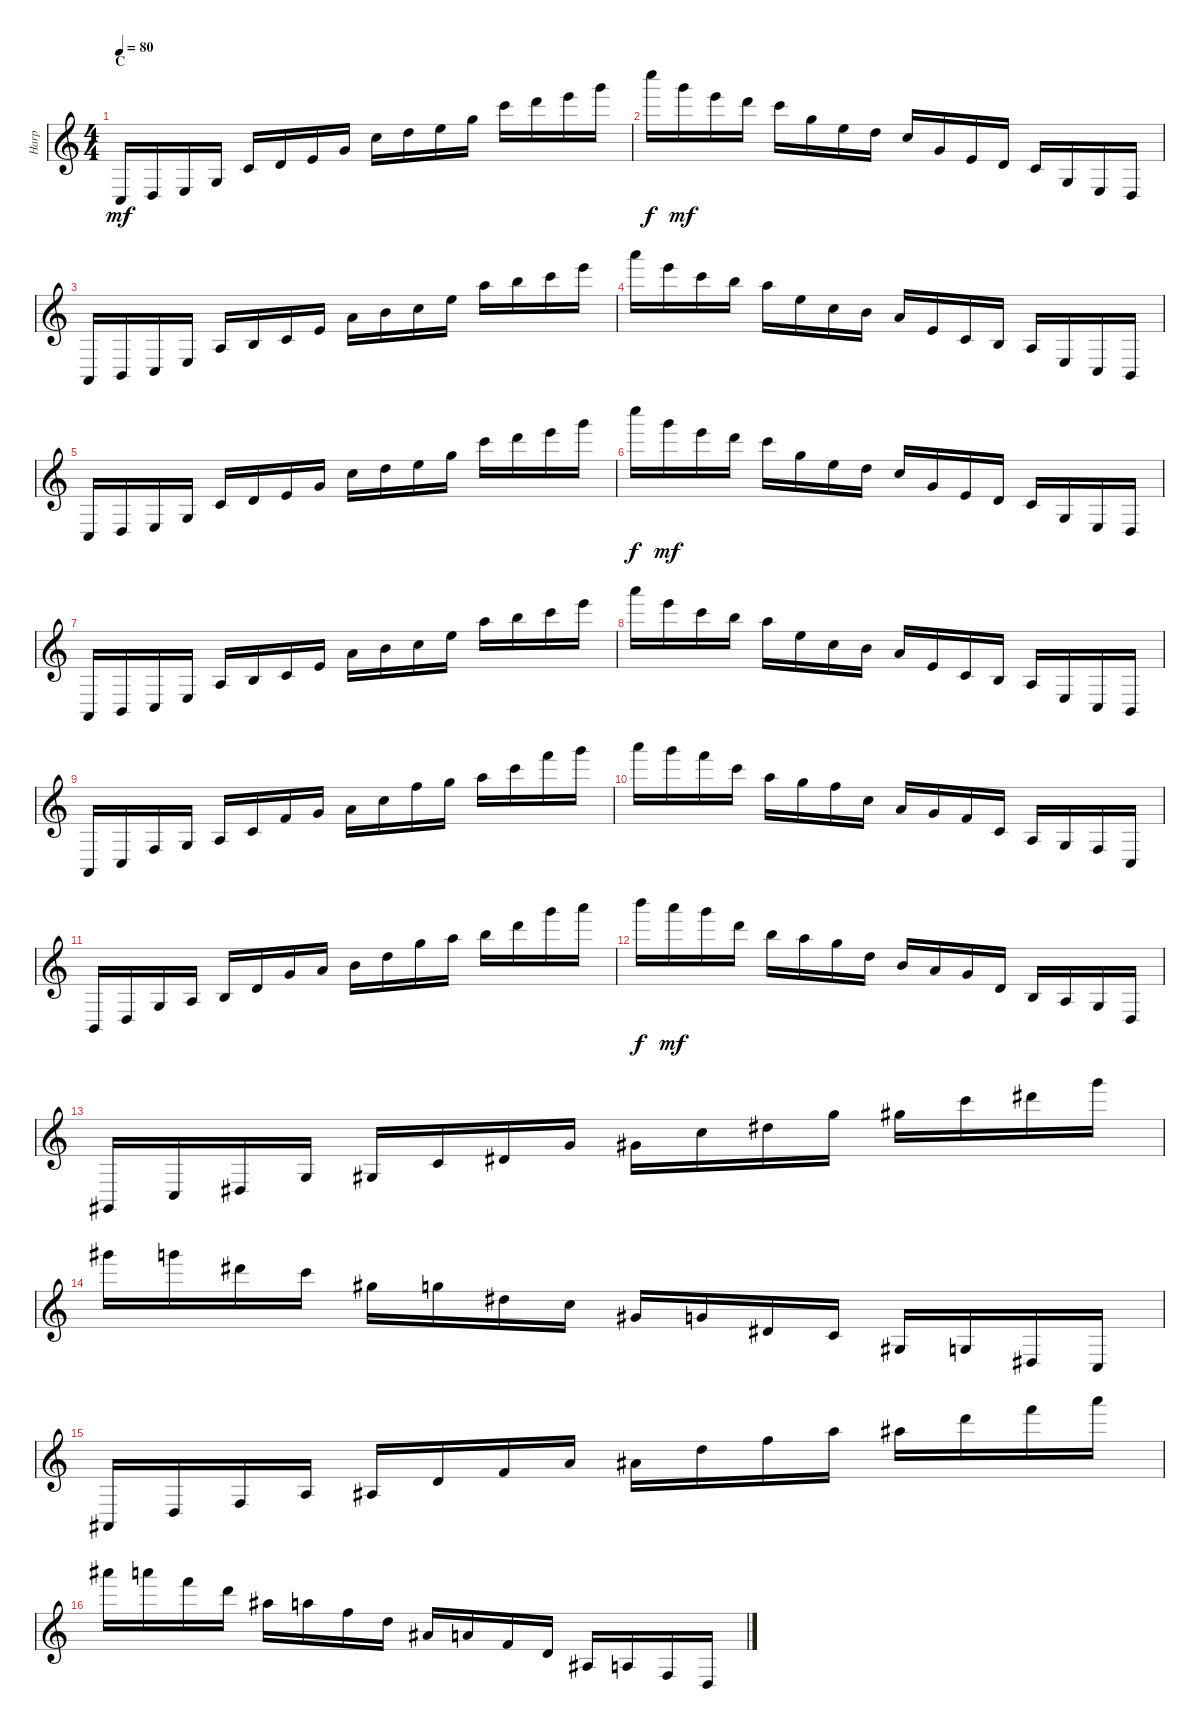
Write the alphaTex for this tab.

\track ("Harp" "Harp") {instrument orchestralharp}
\staff {score}
\tuning (B4 B3 G3 D3 A2 E2) {hide}
\ts (4 4)
\section ("" "C")
\tempo 80
\clef g2
\ks c
8.6.16{dy mf} 0.4.16 7.5.16 0.3.16 5.3.16 3.2.16 5.2.16 8.2.16 1.1.16 3.1.16 5.1.16 8.1.16 13.1.16 15.1.16 17.1.16 20.1.16 |
25.1.16{dy f} 20.1.16{dy mf} 17.1.16 15.1.16 13.1.16 8.1.16 5.1.16 3.1.16 1.1.16 8.2.16 5.2.16 7.3.16 5.3.16 5.4.16 2.4.16 0.4.16 |
0.5.16 2.5.16 3.5.16 2.4.16 2.3.16 0.2.16 1.2.16 5.2.16 10.2.16 0.1.16 1.1.16 5.1.16 10.1.16 12.1.16 13.1.16 17.1.16 |
22.1.16 17.1.16 13.1.16 12.1.16 10.1.16 5.1.16 1.1.16 0.1.16 10.2.16 9.3.16 10.4.16 9.4.16 7.4.16 7.5.16 8.6.16 7.6.16 |
8.6.16 0.4.16 7.5.16 0.3.16 5.3.16 3.2.16 5.2.16 8.2.16 1.1.16 3.1.16 5.1.16 8.1.16 13.1.16 15.1.16 17.1.16 20.1.16 |
25.1.16{dy f} 20.1.16{dy mf} 17.1.16 15.1.16 13.1.16 8.1.16 5.1.16 3.1.16 1.1.16 8.2.16 5.2.16 7.3.16 5.3.16 5.4.16 2.4.16 0.4.16 |
0.5.16 2.5.16 3.5.16 2.4.16 2.3.16 0.2.16 1.2.16 5.2.16 10.2.16 0.1.16 1.1.16 5.1.16 10.1.16 12.1.16 13.1.16 17.1.16 |
22.1.16 17.1.16 13.1.16 12.1.16 10.1.16 5.1.16 1.1.16 0.1.16 10.2.16 9.3.16 10.4.16 9.4.16 7.4.16 7.5.16 8.6.16 7.6.16 |
0.5.16 3.5.16 3.4.16 0.3.16 2.3.16 1.2.16 6.2.16 8.2.16 10.2.16 13.2.16 6.1.16 8.1.16 10.1.16 13.1.16 18.1.16 20.1.16 |
22.1.16 20.1.16 18.1.16 13.1.16 10.1.16 8.1.16 6.1.16 1.1.16 10.2.16 8.2.16 10.3.16 10.4.16 7.4.16 0.3.16 3.4.16 3.5.16 |
2.5.16 0.4.16 0.3.16 2.3.16 0.2.16 3.2.16 8.2.16 10.2.16 0.1.16 3.1.16 8.1.16 10.1.16 12.1.16 15.1.16 20.1.16 22.1.16 |
24.1.16{dy f} 22.1.16{dy mf} 20.1.16 15.1.16 12.1.16 10.1.16 8.1.16 3.1.16 0.1.16 10.2.16 8.2.16 7.3.16 0.2.16 7.4.16 0.3.16 0.4.16 |
4.6.16 3.5.16 1.4.16 0.3.16 1.3.16 1.2.16 4.2.16 8.2.16 9.2.16 13.2.16 16.2.16 8.1.16 9.1.16 13.1.16 16.1.16 20.1.16 |
21.1.16 20.1.16 16.1.16 13.1.16 9.1.16 8.1.16 4.1.16 1.1.16 9.2.16 8.2.16 8.3.16 5.3.16 6.4.16 5.4.16 6.5.16 3.5.16 |
1.5.16 0.4.16 3.4.16 2.3.16 3.3.16 3.2.16 6.2.16 10.2.16 11.2.16 15.2.16 18.2.16 10.1.16 11.1.16 15.1.16 18.1.16 22.1.16 |
23.1.16 22.1.16 18.1.16 15.1.16 11.1.16 10.1.16 6.1.16 3.1.16 11.2.16 10.2.16 10.3.16 7.3.16 8.4.16 7.4.16 8.5.16 0.4.16
